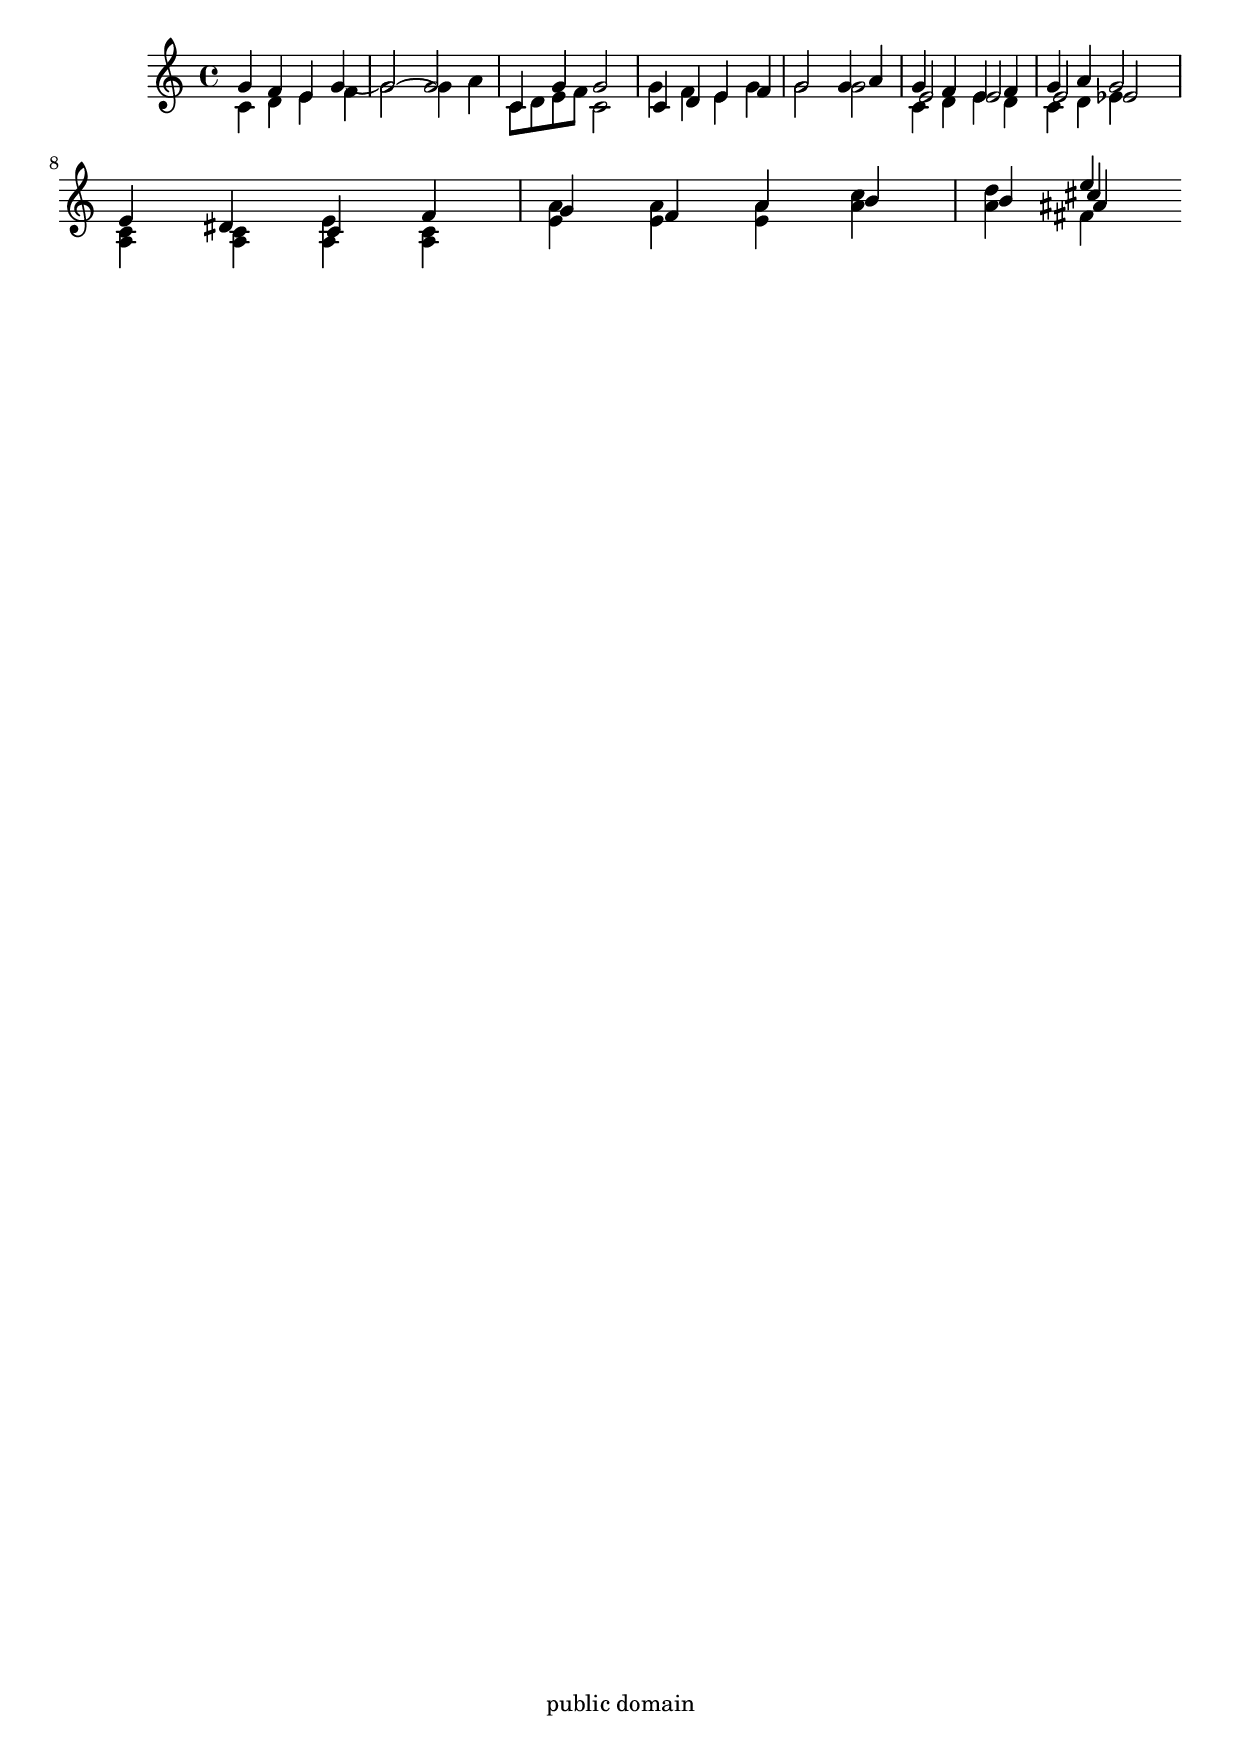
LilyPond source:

\header{
texidoc="
Normal collisions. We have support for polyphony, where the
middle voices are horizontally shifted.
";
filename = 	 "collisions.ly";
description = 	 "random counterpoint to test collisions";
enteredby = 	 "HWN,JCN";
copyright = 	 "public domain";
Tested = 	 "test the Collision resolution ";
}
\version "1.3.117";

twovoice =  \context Staff \notes < 
	\context Voice=i { \stemDown c4 d e f g2~  g4 a [c8 d e f] c2| }
	\context Voice=ii { \stemUp g4 f e g ~ g2 g2  c4 g4 g2 } 
>

twovoicesteminvert =  \context Staff \notes <  
	% the f and g on 4th beat are exceptionally ugh.
	\context Voice=i { \stemUp c4 d e f g2 g4 a | }
	\context Voice=ii { \stemDown g4 f e g  g2 g2 } 
>

threevoice =  \context Staff \notes <
	\context Voice=i { \stemUp g4 f e f g a g2 }
	\context Voice=ii { \stemUp \property Voice.NoteColumn \override #'horizontal-shift = #1
		e2  e2  e2  e2 }
	\context Voice=iii { \stemDown c4 d e d c d es }
>

chordstest =  \context Staff \notes <
	\context Voice = i \relative c {
		\stemUp e4 dis c f g f a b b
	}
	\context Voice = ii \relative c {
		\stemDown <a4 c> <a4 c> <a4 e'> <a4 c> <e' a> <e a> <e a> <a c> <a d>
	}
>

hairyChord =  \context Staff \notes\relative c' <
     \context Voice=one {
 \property Voice.NoteColumn \override #'horizontal-shift = #0
	\stemUp 
	e4 
     }
     
     \context Voice=two {
	\stemUp
 \property Voice.NoteColumn \override #'horizontal-shift = #1
	cis
     }
     
     \context Voice=three {
 \property Voice.NoteColumn \override #'horizontal-shift = #2

	\stemUp 
	ais
     }
     
     \context Voice=four {
        \stemDown
 \property Voice.NoteColumn \override #'horizontal-shift = #1

	fis
     }
>


\score{
	\notes \transpose c'' {  \twovoice  
	\twovoicesteminvert 
	\threevoice \break
	 \chordstest
	 \hairyChord
	}
	
%	\midi { \tempo 4:80 }
}
